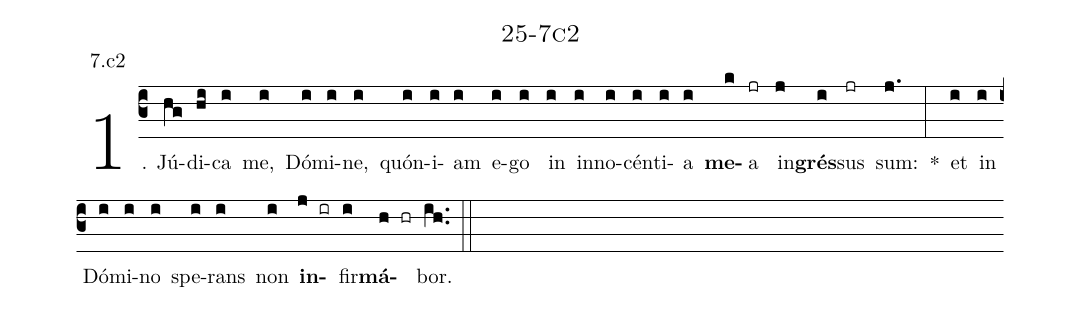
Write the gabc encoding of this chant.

name: 25-7c2;
annotation: 7.c2;
%%
(c3)1. Jú(hg)di(hi)ca(i) me,(i) Dó(i)mi(i)ne,(i) quón(i)i(i)am(i) e(i)go(i) in(i) in(i)no(i)cén(i)ti(i)a(i) <b>me</b>(k)a(jr) in(j)<b>grés</b>(i)sus(jr) sum:(j.) *(:) et(i) in(i) Dó(i)mi(i)no(i) spe(i)rans(i) non(i) <b>in</b>(j ir)fir(i)<b>má</b>(h hr)bor.(ih..) (::)
